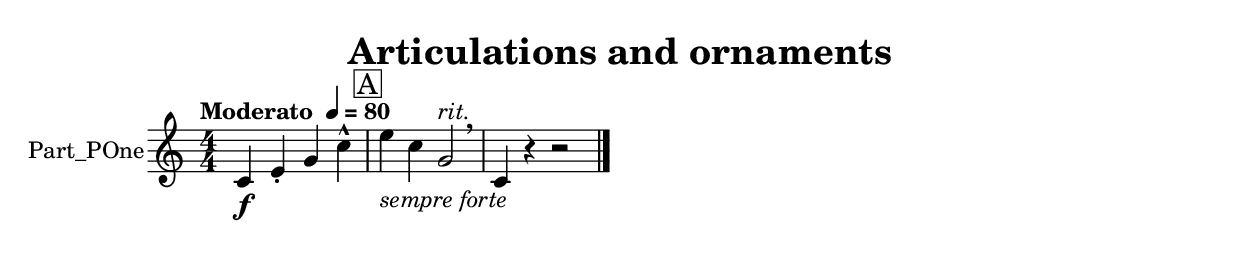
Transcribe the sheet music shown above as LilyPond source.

\version "2.24.0"

% Generated by xml2ly vv0.9.68 (May 3, 2023)
% on Friday 2023-05-26 @ 18:16:50 CEST
% from "ArticulationsAndOrnaments.xml"

% The conversion date was: Friday 2023-05-26 @ 18:16:50 CEST

% The conversion command as supplied was: 
%  xml2ly -auto-output-file-name -lilypond-generation-infos ArticulationsAndOrnaments.xml
% or, with short option names:
%     ArticulationsAndOrnaments.xml

\header {
  workCreditTypeTitle = "Articulations and ornaments"
  encodingDate        = "2018-09-01"
  software            = "MuseScore 2.3.2"
  title               = "Articulations and ornaments"
}

\paper {
  % horizontal-shift = 0.0\mm
  % indent = 0.0\mm
  % short-indent = 0.0\mm
  
  % markup-system-spacing-padding = 0.0\mm
  % between-system-space = 0.0\mm
  % page-top-space = 0.0\mm
  
  % page-count = -1
  % system-count = -1
  
  oddHeaderMarkup = ""
  evenHeaderMarkup = ""
  oddFooterMarkup = ""
  evenFooterMarkup = ""
}

\layout {
  \context {
    \Score
    autoBeaming = ##f % to display tuplets brackets
  }
  \context {
    \Voice
  }
}

Part_POne_Staff_One_Voice_One = \absolute {
  \language "nederlands"
  
  \clef "treble"
  \key c \major
  \numericTimeSignature \time 4/4
  \tempo \markup {
    "Moderato "\concat {
       \smaller \general-align #Y #DOWN \note {4} #UP
      " = "
      80
    }% concat
  }
  c'4 \f e'4 -. g'4 c''4 -^ | % 2
  \barNumberCheck #2
  
  
  \mark\markup { \box { "A" } }
  e''4 _\markup { \italic "sempre forte" } c''4 g'2 ^\markup { \italic "rit." } \breathe | % 3
  \barNumberCheck #3
  c'4 r4 r2
  \bar "|."
  | % 4
  \barNumberCheck #4
}

\book {

  \score {
    <<
      
      \new Staff = "Part_POne_Staff_One"
      \with {
        instrumentName = "Part_POne"
      }
      <<
        \context Voice = "Part_POne_Staff_One_Voice_One" <<
          \Part_POne_Staff_One_Voice_One
        >>
      >>
    >>
    
    \layout {
      \context {
        \Score
        autoBeaming = ##f % to display tuplets brackets
      }
      \context {
        \Voice
      }
    }
    
    \midi {
      \tempo 16= 360
    }
  }
  
}
